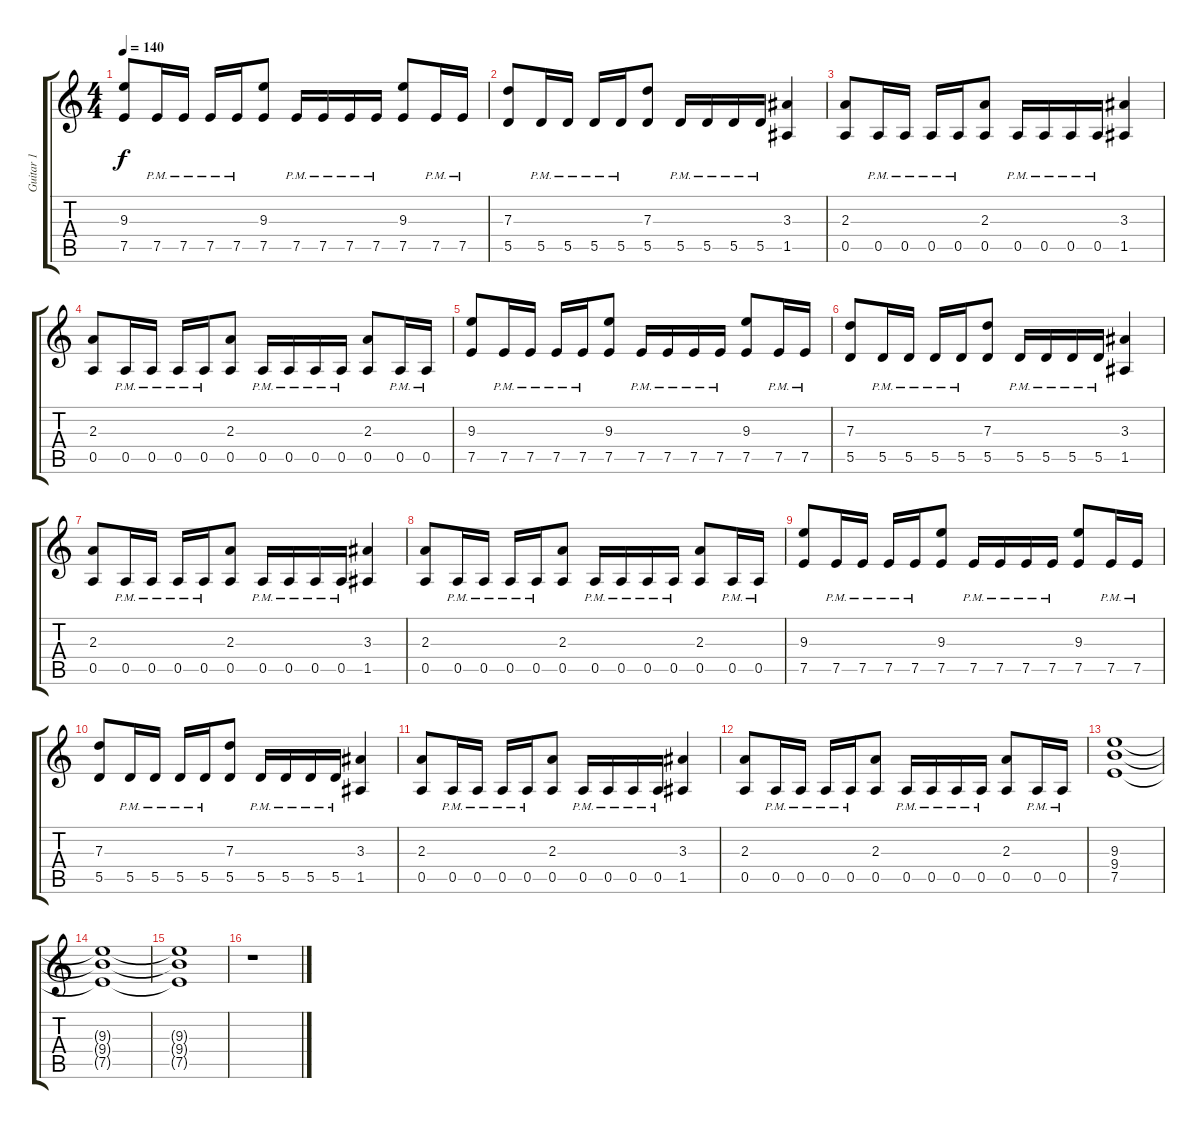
\track ("Guitar 1" "Guitar 1") {instrument distortionguitar}
\staff {score tabs}
\tuning (E4 B3 G3 D3 A2 E2) {hide}
\ts (4 4)
\tempo 140
\clef g2
\ks c
(9.3 7.5).8{dy f} 7.5{pm}.16 7.5{pm}.16 7.5{pm}.16 7.5{pm}.16 (9.3 7.5).8 7.5{pm}.16 7.5{pm}.16 7.5{pm}.16 7.5{pm}.16 (9.3 7.5).8 7.5{pm}.16 7.5{pm}.16 |
(7.3 5.5).8 5.5{pm}.16 5.5{pm}.16 5.5{pm}.16 5.5{pm}.16 (7.3 5.5).8 5.5{pm}.16 5.5{pm}.16 5.5{pm}.16 5.5{pm}.16 (3.3 1.5).4 |
(2.3 0.5).8 0.5{pm}.16 0.5{pm}.16 0.5{pm}.16 0.5{pm}.16 (2.3 0.5).8 0.5{pm}.16 0.5{pm}.16 0.5{pm}.16 0.5{pm}.16 (3.3 1.5).4 |
(2.3 0.5).8 0.5{pm}.16 0.5{pm}.16 0.5{pm}.16 0.5{pm}.16 (2.3 0.5).8 0.5{pm}.16 0.5{pm}.16 0.5{pm}.16 0.5{pm}.16 (2.3 0.5).8 0.5{pm}.16 0.5{pm}.16 |
(9.3 7.5).8 7.5{pm}.16 7.5{pm}.16 7.5{pm}.16 7.5{pm}.16 (9.3 7.5).8 7.5{pm}.16 7.5{pm}.16 7.5{pm}.16 7.5{pm}.16 (9.3 7.5).8 7.5{pm}.16 7.5{pm}.16 |
(7.3 5.5).8 5.5{pm}.16 5.5{pm}.16 5.5{pm}.16 5.5{pm}.16 (7.3 5.5).8 5.5{pm}.16 5.5{pm}.16 5.5{pm}.16 5.5{pm}.16 (3.3 1.5).4 |
(2.3 0.5).8 0.5{pm}.16 0.5{pm}.16 0.5{pm}.16 0.5{pm}.16 (2.3 0.5).8 0.5{pm}.16 0.5{pm}.16 0.5{pm}.16 0.5{pm}.16 (3.3 1.5).4 |
(2.3 0.5).8 0.5{pm}.16 0.5{pm}.16 0.5{pm}.16 0.5{pm}.16 (2.3 0.5).8 0.5{pm}.16 0.5{pm}.16 0.5{pm}.16 0.5{pm}.16 (2.3 0.5).8 0.5{pm}.16 0.5{pm}.16 |
(9.3 7.5).8 7.5{pm}.16 7.5{pm}.16 7.5{pm}.16 7.5{pm}.16 (9.3 7.5).8 7.5{pm}.16 7.5{pm}.16 7.5{pm}.16 7.5{pm}.16 (9.3 7.5).8 7.5{pm}.16 7.5{pm}.16 |
(7.3 5.5).8 5.5{pm}.16 5.5{pm}.16 5.5{pm}.16 5.5{pm}.16 (7.3 5.5).8 5.5{pm}.16 5.5{pm}.16 5.5{pm}.16 5.5{pm}.16 (3.3 1.5).4 |
(2.3 0.5).8 0.5{pm}.16 0.5{pm}.16 0.5{pm}.16 0.5{pm}.16 (2.3 0.5).8 0.5{pm}.16 0.5{pm}.16 0.5{pm}.16 0.5{pm}.16 (3.3 1.5).4 |
(2.3 0.5).8 0.5{pm}.16 0.5{pm}.16 0.5{pm}.16 0.5{pm}.16 (2.3 0.5).8 0.5{pm}.16 0.5{pm}.16 0.5{pm}.16 0.5{pm}.16 (2.3 0.5).8 0.5{pm}.16 0.5{pm}.16 |
(9.3 9.4 7.5).1 |
(9.3{t} 9.4{t} 7.5{t}).1 |
(9.3{t} 9.4{t} 7.5{t}).1 |
r.1
